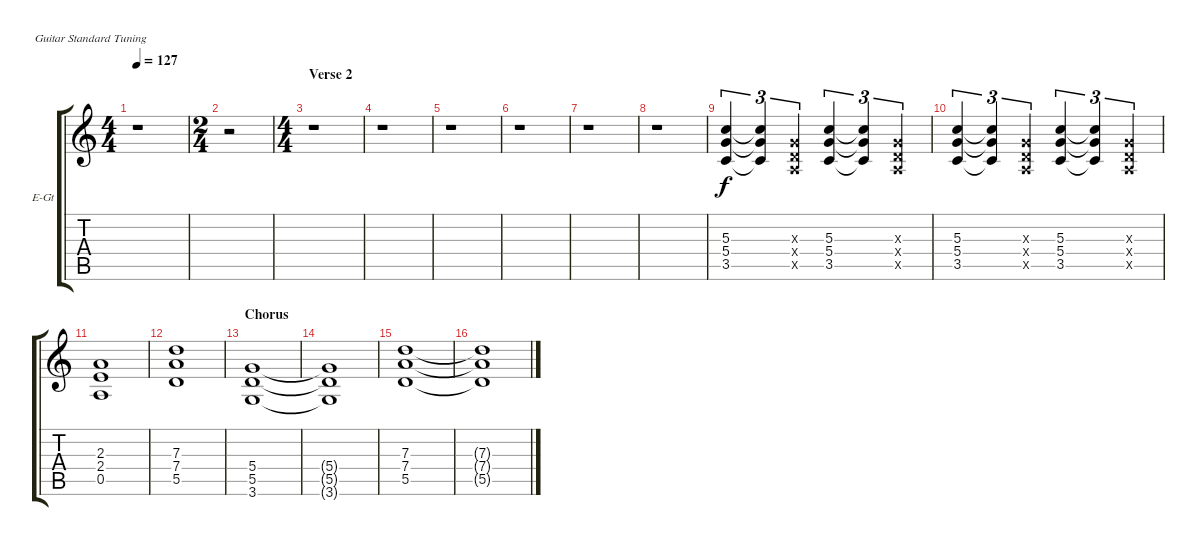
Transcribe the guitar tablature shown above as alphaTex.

\bracketExtendMode groupsimilarinstruments
\firstSystemTrackNameOrientation horizontal
\otherSystemsTrackNameOrientation horizontal
\track ("Loureiro/Bittencourt - Rhythm Guitar" "E-Gt") {instrument distortionguitar}
\staff {score tabs}
\tuning (E4 B3 G3 D3 A2 E2)
\ts (4 4)
\tempo 127
\clef g2
\ks c
r.1{dy f} |
\ts (2 4)
r.2 |
\ts (4 4)
\section ("" "Verse 2")
r.1 |
r.1 |
r.1 |
r.1 |
r.1 |
r.1 |
(5.3 5.4 3.5).4{tu (3 2)} (5.3{t} 5.4{t} 3.5{t}).4{tu (3 2)} (0.3{x} 0.4{x} 0.5{x}).4{tu (3 2)} (5.3 5.4 3.5).4{tu (3 2)} (5.3{t} 5.4{t} 3.5{t}).4{tu (3 2)} (0.3{x} 0.4{x} 0.5{x}).4{tu (3 2)} |
(5.3 5.4 3.5).4{tu (3 2)} (5.3{t} 5.4{t} 3.5{t}).4{tu (3 2)} (0.3{x} 0.4{x} 0.5{x}).4{tu (3 2)} (5.3 5.4 3.5).4{tu (3 2)} (5.3{t} 5.4{t} 3.5{t}).4{tu (3 2)} (0.3{x} 0.4{x} 0.5{x}).4{tu (3 2)} |
(2.3 2.4 0.5).1 |
(7.3 7.4 5.5).1 |
\section ("" "Chorus")
(5.4 5.5 3.6).1 |
(5.4{t} 5.5{t} 3.6{t}).1 |
(7.3 7.4 5.5).1 |
(7.3{t} 7.4{t} 5.5{t}).1
